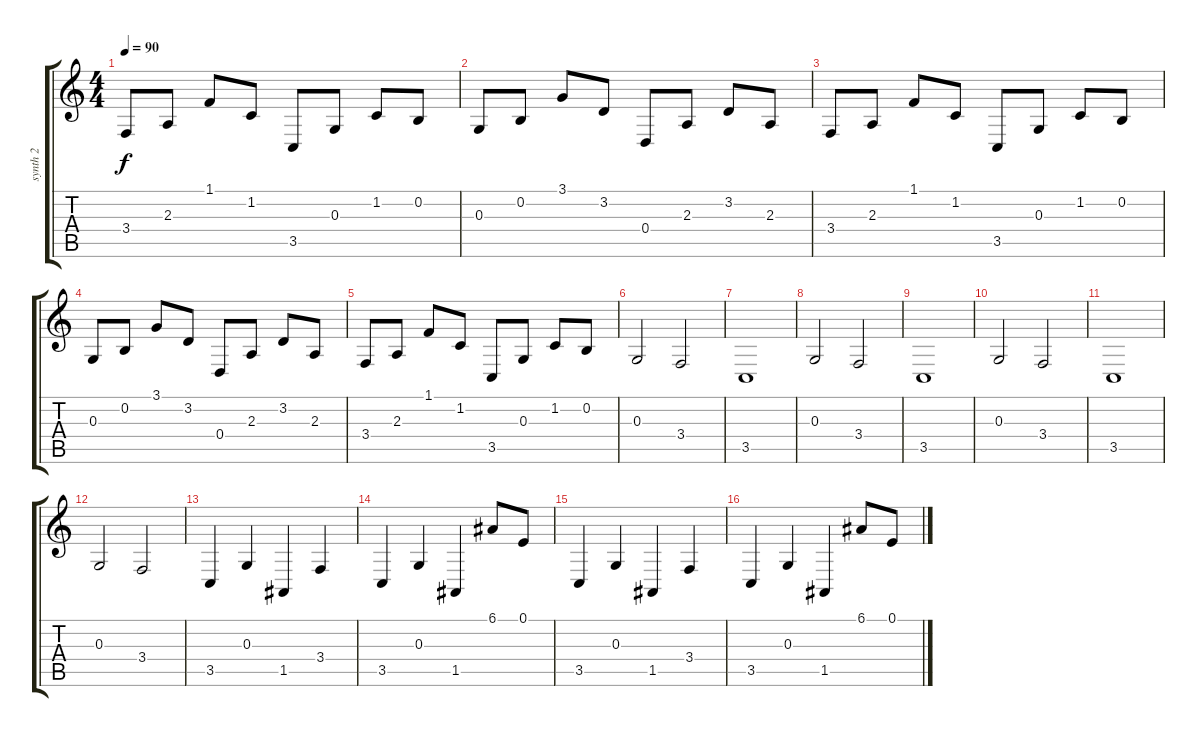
\track ("synth 2" "synth 2") {instrument pad3polysynth}
\staff {score tabs}
\tuning (E4 B3 G3 D3 A2 E2) {hide}
\ts (4 4)
\tempo 90
\clef g2
\ks c
3.4.8{dy f} 2.3.8 1.1.8 1.2.8 3.5.8 0.3.8 1.2.8 0.2.8 |
0.3.8 0.2.8 3.1.8 3.2.8 0.4.8 2.3.8 3.2.8 2.3.8 |
3.4.8 2.3.8 1.1.8 1.2.8 3.5.8 0.3.8 1.2.8 0.2.8 |
0.3.8 0.2.8 3.1.8 3.2.8 0.4.8 2.3.8 3.2.8 2.3.8 |
3.4.8 2.3.8 1.1.8 1.2.8 3.5.8 0.3.8 1.2.8 0.2.8 |
0.3.2 3.4.2 |
3.5.1 |
0.3.2 3.4.2 |
3.5.1 |
0.3.2 3.4.2 |
3.5.1 |
0.3.2 3.4.2 |
3.5.4 0.3.4 1.5.4 3.4.4 |
3.5.4 0.3.4 1.5.4 6.1.8 0.1.8 |
3.5.4 0.3.4 1.5.4 3.4.4 |
3.5.4 0.3.4 1.5.4 6.1.8 0.1.8
